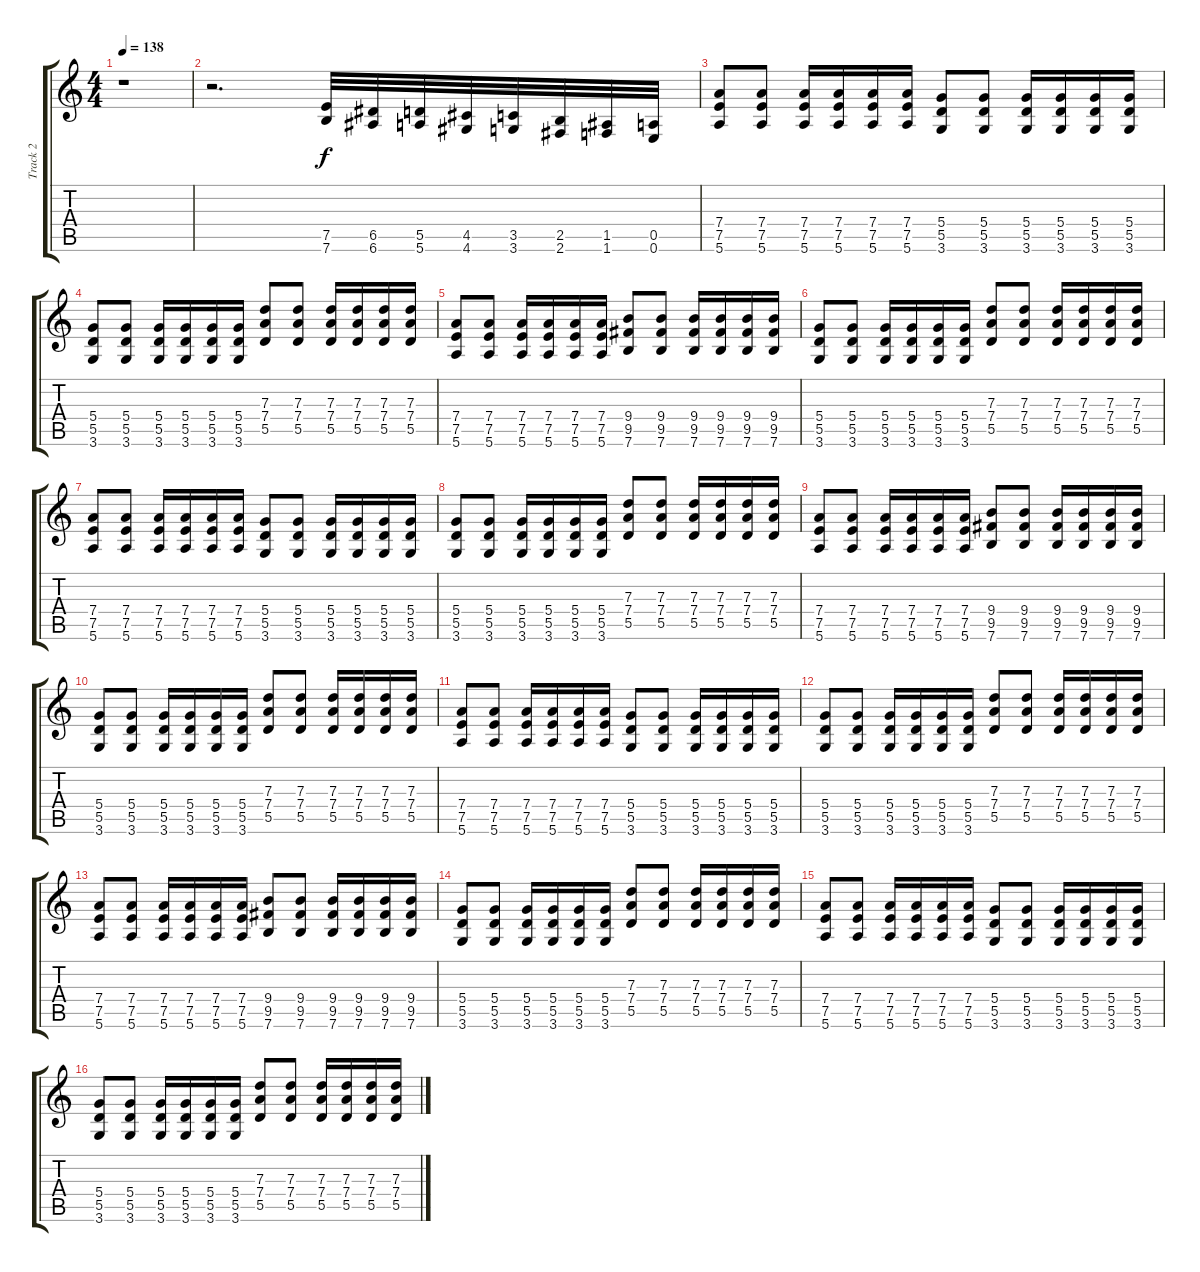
\track ("Track 2" "Track 2") {instrument distortionguitar}
\staff {score tabs}
\tuning (E4 B3 G3 D3 A2 E2) {hide}
\ts (4 4)
\tempo 138
\clef g2
\ks c
r.1{dy f} |
r.2{d} (7.5 7.6).32 (6.5 6.6).32 (5.5 5.6).32 (4.5 4.6).32 (3.5 3.6).32 (2.5 2.6).32 (1.5 1.6).32 (0.5 0.6).32 |
(7.4 7.5 5.6).8 (7.4 7.5 5.6).8 (7.4 7.5 5.6).16 (7.4 7.5 5.6).16 (7.4 7.5 5.6).16 (7.4 7.5 5.6).16 (5.4 5.5 3.6).8 (5.4 5.5 3.6).8 (5.4 5.5 3.6).16 (5.4 5.5 3.6).16 (5.4 5.5 3.6).16 (5.4 5.5 3.6).16 |
(5.4 5.5 3.6).8 (5.4 5.5 3.6).8 (5.4 5.5 3.6).16 (5.4 5.5 3.6).16 (5.4 5.5 3.6).16 (5.4 5.5 3.6).16 (7.3 7.4 5.5).8 (7.3 7.4 5.5).8 (7.3 7.4 5.5).16 (7.3 7.4 5.5).16 (7.3 7.4 5.5).16 (7.3 7.4 5.5).16 |
(7.4 7.5 5.6).8 (7.4 7.5 5.6).8 (7.4 7.5 5.6).16 (7.4 7.5 5.6).16 (7.4 7.5 5.6).16 (7.4 7.5 5.6).16 (9.4 9.5 7.6).8 (9.4 9.5 7.6).8 (9.4 9.5 7.6).16 (9.4 9.5 7.6).16 (9.4 9.5 7.6).16 (9.4 9.5 7.6).16 |
(5.4 5.5 3.6).8 (5.4 5.5 3.6).8 (5.4 5.5 3.6).16 (5.4 5.5 3.6).16 (5.4 5.5 3.6).16 (5.4 5.5 3.6).16 (7.3 7.4 5.5).8 (7.3 7.4 5.5).8 (7.3 7.4 5.5).16 (7.3 7.4 5.5).16 (7.3 7.4 5.5).16 (7.3 7.4 5.5).16 |
(7.4 7.5 5.6).8 (7.4 7.5 5.6).8 (7.4 7.5 5.6).16 (7.4 7.5 5.6).16 (7.4 7.5 5.6).16 (7.4 7.5 5.6).16 (5.4 5.5 3.6).8 (5.4 5.5 3.6).8 (5.4 5.5 3.6).16 (5.4 5.5 3.6).16 (5.4 5.5 3.6).16 (5.4 5.5 3.6).16 |
(5.4 5.5 3.6).8 (5.4 5.5 3.6).8 (5.4 5.5 3.6).16 (5.4 5.5 3.6).16 (5.4 5.5 3.6).16 (5.4 5.5 3.6).16 (7.3 7.4 5.5).8 (7.3 7.4 5.5).8 (7.3 7.4 5.5).16 (7.3 7.4 5.5).16 (7.3 7.4 5.5).16 (7.3 7.4 5.5).16 |
(7.4 7.5 5.6).8 (7.4 7.5 5.6).8 (7.4 7.5 5.6).16 (7.4 7.5 5.6).16 (7.4 7.5 5.6).16 (7.4 7.5 5.6).16 (9.4 9.5 7.6).8 (9.4 9.5 7.6).8 (9.4 9.5 7.6).16 (9.4 9.5 7.6).16 (9.4 9.5 7.6).16 (9.4 9.5 7.6).16 |
(5.4 5.5 3.6).8 (5.4 5.5 3.6).8 (5.4 5.5 3.6).16 (5.4 5.5 3.6).16 (5.4 5.5 3.6).16 (5.4 5.5 3.6).16 (7.3 7.4 5.5).8 (7.3 7.4 5.5).8 (7.3 7.4 5.5).16 (7.3 7.4 5.5).16 (7.3 7.4 5.5).16 (7.3 7.4 5.5).16 |
(7.4 7.5 5.6).8 (7.4 7.5 5.6).8 (7.4 7.5 5.6).16 (7.4 7.5 5.6).16 (7.4 7.5 5.6).16 (7.4 7.5 5.6).16 (5.4 5.5 3.6).8 (5.4 5.5 3.6).8 (5.4 5.5 3.6).16 (5.4 5.5 3.6).16 (5.4 5.5 3.6).16 (5.4 5.5 3.6).16 |
(5.4 5.5 3.6).8 (5.4 5.5 3.6).8 (5.4 5.5 3.6).16 (5.4 5.5 3.6).16 (5.4 5.5 3.6).16 (5.4 5.5 3.6).16 (7.3 7.4 5.5).8 (7.3 7.4 5.5).8 (7.3 7.4 5.5).16 (7.3 7.4 5.5).16 (7.3 7.4 5.5).16 (7.3 7.4 5.5).16 |
(7.4 7.5 5.6).8 (7.4 7.5 5.6).8 (7.4 7.5 5.6).16 (7.4 7.5 5.6).16 (7.4 7.5 5.6).16 (7.4 7.5 5.6).16 (9.4 9.5 7.6).8 (9.4 9.5 7.6).8 (9.4 9.5 7.6).16 (9.4 9.5 7.6).16 (9.4 9.5 7.6).16 (9.4 9.5 7.6).16 |
(5.4 5.5 3.6).8 (5.4 5.5 3.6).8 (5.4 5.5 3.6).16 (5.4 5.5 3.6).16 (5.4 5.5 3.6).16 (5.4 5.5 3.6).16 (7.3 7.4 5.5).8 (7.3 7.4 5.5).8 (7.3 7.4 5.5).16 (7.3 7.4 5.5).16 (7.3 7.4 5.5).16 (7.3 7.4 5.5).16 |
(7.4 7.5 5.6).8 (7.4 7.5 5.6).8 (7.4 7.5 5.6).16 (7.4 7.5 5.6).16 (7.4 7.5 5.6).16 (7.4 7.5 5.6).16 (5.4 5.5 3.6).8 (5.4 5.5 3.6).8 (5.4 5.5 3.6).16 (5.4 5.5 3.6).16 (5.4 5.5 3.6).16 (5.4 5.5 3.6).16 |
(5.4 5.5 3.6).8 (5.4 5.5 3.6).8 (5.4 5.5 3.6).16 (5.4 5.5 3.6).16 (5.4 5.5 3.6).16 (5.4 5.5 3.6).16 (7.3 7.4 5.5).8 (7.3 7.4 5.5).8 (7.3 7.4 5.5).16 (7.3 7.4 5.5).16 (7.3 7.4 5.5).16 (7.3 7.4 5.5).16
